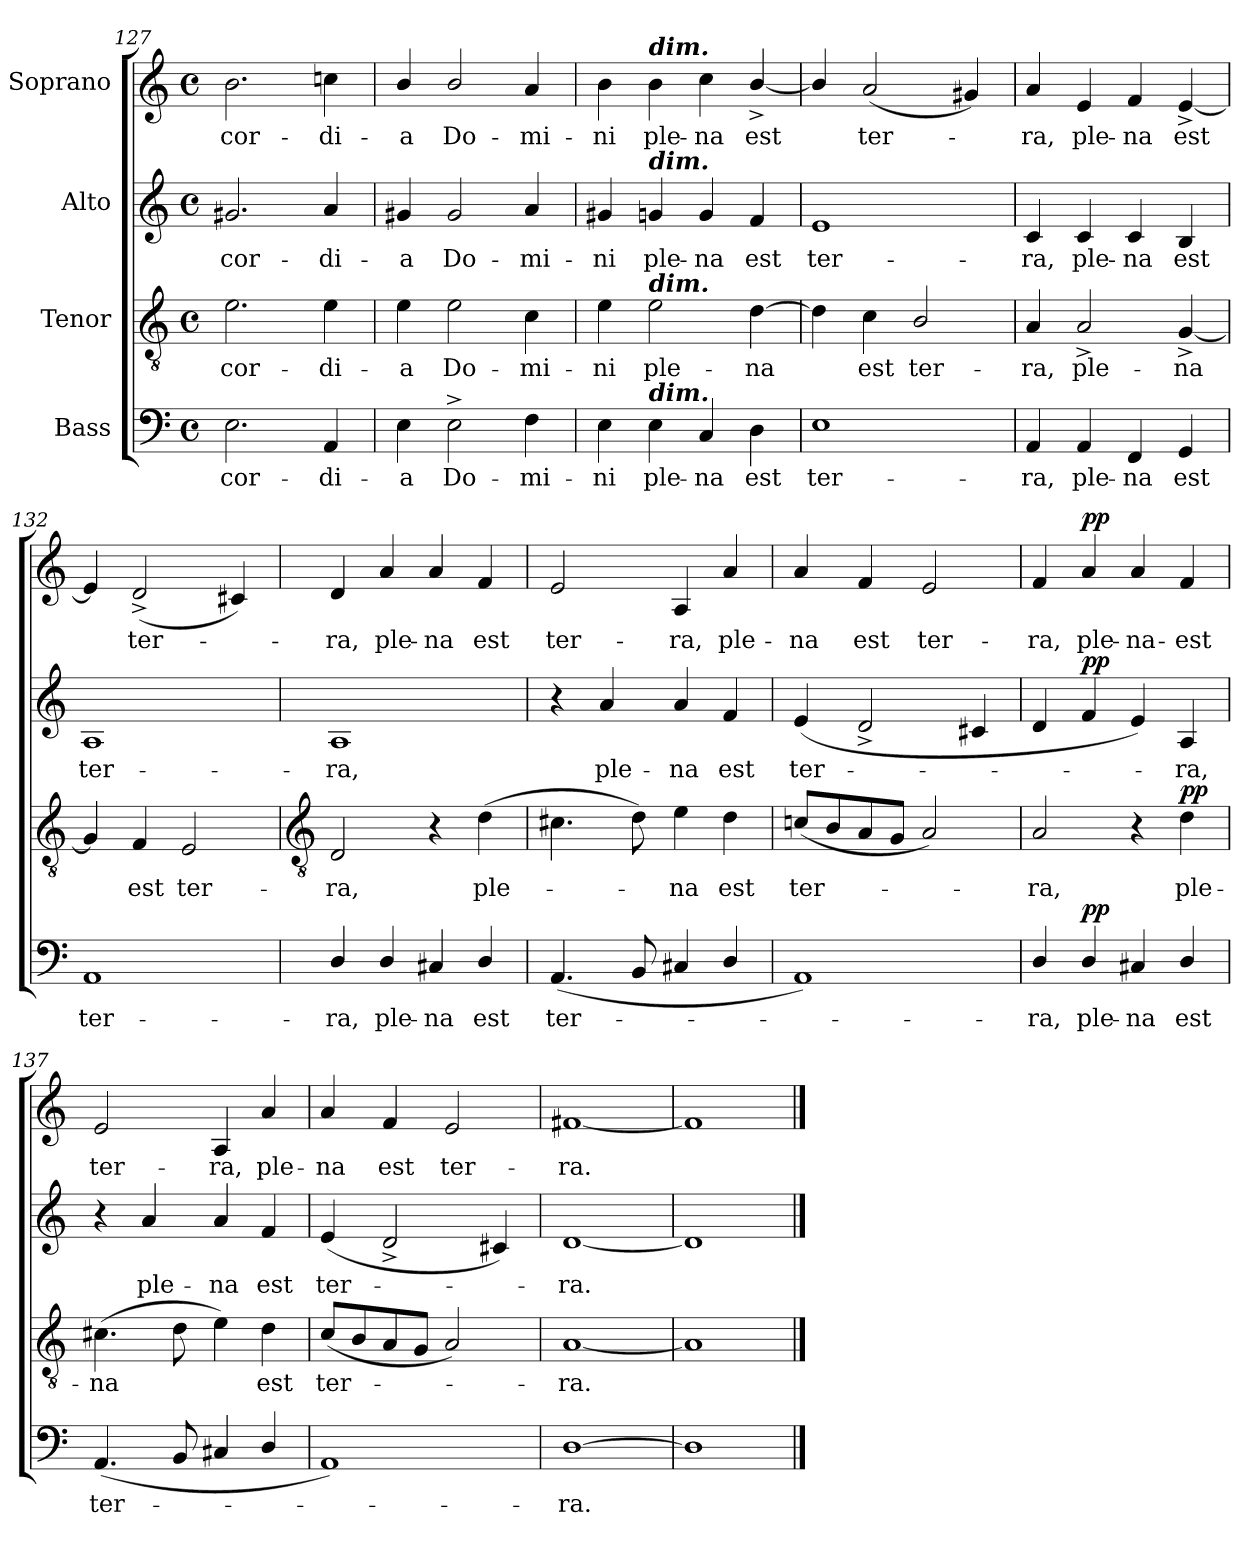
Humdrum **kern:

**kern	**text	**dynam	**kern	**text	**dynam	**kern	**text	**dynam	**kern	**text	**dynam
*part4	*part4	*part4	*part3	*part3	*part3	*part2	*part2	*part2	*part1	*part1	*part1
*staff4	*staff4	*staff4	*staff3	*staff3	*staff3	*staff2	*staff2	*staff2	*staff1	*staff1	*staff1
*I"Bass	*	*	*I"Tenor	*	*	*I"Alto	*	*	*I"Soprano	*	*
*clefF4	*	*	*clefGv2	*	*	*clefG2	*	*	*clefG2	*	*
*k[]	*	*	*k[]	*	*	*k[]	*	*	*k[]	*	*
*C:	*	*	*C:	*	*	*C:	*	*	*C:	*	*
*M4/4	*	*	*M4/4	*	*	*M4/4	*	*	*M4/4	*	*
*met(c)	*	*	*met(c)	*	*	*met(c)	*	*	*met(c)	*	*
=127	=127	=127	=127	=127	=127	=127	=127	=127	=127	=127	=127
!	!LO:LY:b	!	!	!LO:LY:b	!	!	!LO:LY:b	!	!	!LO:LY:b	!
2.E	-cor-	.	2.e	-cor-	.	2.g#X	-cor-	.	2.b	-cor-	.
!	!LO:LY:b	!	!	!LO:LY:b	!	!	!LO:LY:b	!	!	!LO:LY:b	!
4AA	-di-	.	4e	-di-	.	4a	-di-	.	4ccn	-di-	.
=128	=128	=128	=128	=128	=128	=128	=128	=128	=128	=128	=128
!	!LO:LY:b	!	!	!LO:LY:b	!	!	!LO:LY:b	!	!	!LO:LY:b	!
4E	-a	.	4e	-a	.	4g#X	-a	.	4b/	-a	.
!	!LO:LY:b	!	!	!LO:LY:b	!	!	!LO:LY:b	!	!	!LO:LY:b	!
2E^	Do-	.	2e	Do-	.	2g#	Do-	.	2b/	Do-	.
!	!LO:LY:b	!	!	!LO:LY:b	!	!	!LO:LY:b	!	!	!LO:LY:b	!
4F	-mi-	.	4c	-mi-	.	4a	-mi-	.	4a	-mi-	.
=129	=129	=129	=129	=129	=129	=129	=129	=129	=129	=129	=129
!	!LO:LY:b	!	!	!LO:LY:b	!	!	!LO:LY:b	!	!	!LO:LY:b	!
4E	-ni	.	4e	-ni	.	4g#X	-ni	.	4b	-ni	.
!	!	!	!	!	!	!	!	!	!LO:TX:a:Bi:t=dim.	!	!
!	!	!	!	!	!	!LO:TX:a:Bi:t=dim.	!	!	!	!	!
!	!	!	!LO:TX:a:Bi:t=dim.	!	!	!	!	!	!	!	!
!LO:TX:a:Bi:t=dim.	!	!	!	!	!	!	!	!	!	!	!
!	!LO:LY:b	!	!	!LO:LY:b	!	!	!LO:LY:b	!	!	!LO:LY:b	!
4E	ple-	.	2e	ple-	.	4gn	ple-	.	4b	ple-	.
!	!LO:LY:b	!	!	!	!	!	!LO:LY:b	!	!	!LO:LY:b	!
4C	-na	.	.	.	.	4g	-na	.	4cc	-na	.
!	!LO:LY:b	!	!	!LO:LY:b	!	!	!LO:LY:b	!	!	!LO:LY:b	!
4D	est	.	[4d	-na	.	4f	est	.	[4b^/	est	.
=130	=130	=130	=130	=130	=130	=130	=130	=130	=130	=130	=130
!	!LO:LY:b	!	!	!	!	!	!LO:LY:b	!	!	!	!
1E	ter-	.	4d]	.	.	1e	ter-	.	4b/]	.	.
!	!	!	!	!LO:LY:b	!	!	!	!	!	!LO:LY:b	!
.	.	.	4c	est	.	.	.	.	(<2a	ter-	.
!	!	!	!	!LO:LY:b	!	!	!	!	!	!	!
.	.	.	2B/	ter-	.	.	.	.	.	.	.
.	.	.	.	.	.	.	.	.	4g#X)	.	.
=131	=131	=131	=131	=131	=131	=131	=131	=131	=131	=131	=131
!	!LO:LY:b	!	!	!LO:LY:b	!	!	!LO:LY:b	!	!	!LO:LY:b	!
4AA	-ra,	.	4A	-ra,	.	4c	-ra,	.	4a	ra,	.
!	!LO:LY:b	!	!	!LO:LY:b	!	!	!LO:LY:b	!	!	!LO:LY:b	!
4AA	ple-	.	2A^	ple-	.	4c	ple-	.	4e	ple-	.
!	!LO:LY:b	!	!	!	!	!	!LO:LY:b	!	!	!LO:LY:b	!
4FF	-na	.	.	.	.	4c	-na	.	4f	-na	.
!	!LO:LY:b	!	!	!LO:LY:b	!	!	!LO:LY:b	!	!	!LO:LY:b	!
4GG	est	.	[4G^	-na	.	4B	est	.	[4e^	est	.
=132	=132	=132	=132	=132	=132	=132	=132	=132	=132	=132	=132
!	!LO:LY:b	!	!	!	!	!	!LO:LY:b	!	!	!	!
1AA	ter-	.	4G]	.	.	1A	ter-	.	4e]	.	.
!	!	!	!	!LO:LY:b	!	!	!	!	!	!LO:LY:b	!
.	.	.	4F	est	.	.	.	.	(<2d^	ter-	.
!	!	!	!	!LO:LY:b	!	!	!	!	!	!	!
.	.	.	2E	ter-	.	.	.	.	.	.	.
.	.	.	.	.	.	.	.	.	4c#X)	.	.
!!LO:LB:g=z
=133	=133	=133	=133	=133	=133	=133	=133	=133	=133	=133	=133
*	*	*	*clefGv2	*	*	*	*	*	*	*	*
!	!LO:LY:b	!	!	!LO:LY:b	!	!	!LO:LY:b	!	!	!LO:LY:b	!
4D/	-ra,	.	2D	-ra,	.	1A	-ra,	.	4d	ra,	.
!	!LO:LY:b	!	!	!	!	!	!	!	!	!LO:LY:b	!
4D/	ple-	.	.	.	.	.	.	.	4a	ple-	.
!	!LO:LY:b	!	!	!	!	!	!	!	!	!LO:LY:b	!
4C#X	-na	.	4r	.	.	.	.	.	4a	-na	.
!	!LO:LY:b	!	!	!LO:LY:b	!	!	!	!	!	!LO:LY:b	!
4D/	est	.	(>4d	ple-	.	.	.	.	4f	est	.
=134	=134	=134	=134	=134	=134	=134	=134	=134	=134	=134	=134
!	!LO:LY:b	!	!	!	!	!	!	!	!	!LO:LY:b	!
(<4.AA	ter-	.	4.c#X	.	.	4r	.	.	2e	ter-	.
!	!	!	!	!	!	!	!LO:LY:b	!	!	!	!
.	.	.	.	.	.	4a	ple-	.	.	.	.
8BB	.	.	8d)	.	.	.	.	.	.	.	.
!	!	!	!	!LO:LY:b	!	!	!LO:LY:b	!	!	!LO:LY:b	!
4C#X	.	.	4e	na	.	4a	-na	.	4A	-ra,	.
!	!	!	!	!LO:LY:b	!	!	!LO:LY:b	!	!	!LO:LY:b	!
4D/	.	.	4d	est	.	4f	est	.	4a	ple-	.
=135	=135	=135	=135	=135	=135	=135	=135	=135	=135	=135	=135
!	!	!	!	!LO:LY:b	!	!	!LO:LY:b	!	!	!LO:LY:b	!
1AA)	.	.	(<8cnL	ter-	.	(<4e	ter-	.	4a	-na	.
.	.	.	8B	.	.	.	.	.	.	.	.
!	!	!	!	!	!	!	!	!	!	!LO:LY:b	!
.	.	.	8A	.	.	2d^	.	.	4f	est	.
.	.	.	8GJ	.	.	.	.	.	.	.	.
!	!	!	!	!	!	!	!	!	!	!LO:LY:b	!
.	.	.	2A)	.	.	.	.	.	2e	ter-	.
.	.	.	.	.	.	4c#X	.	.	.	.	.
=136	=136	=136	=136	=136	=136	=136	=136	=136	=136	=136	=136
!	!LO:LY:b	!	!	!LO:LY:b	!	!	!	!	!	!LO:LY:b	!
4D/	ra,	.	2A	ra,	.	4d	.	.	4f	-ra,	.
!	!LO:LY:b	!LO:DY:b	!	!	!	!	!	!LO:DY:b	!	!LO:LY:b	!LO:DY:b
4D/	ple-	pp	.	.	.	4f	.	pp	4a	ple-	pp
!	!LO:LY:b	!	!	!	!	!	!	!	!	!LO:LY:b	!
4C#X	-na	.	4r	.	.	4e)	.	.	4a	-na-	.
!	!LO:LY:b	!	!	!LO:LY:b	!LO:DY:b	!	!LO:LY:b	!	!	!LO:LY:b	!
4D/	est	.	4d	ple-	pp	4A	ra,	.	4f	-est	.
=137	=137	=137	=137	=137	=137	=137	=137	=137	=137	=137	=137
!	!LO:LY:b	!	!	!LO:LY:b	!	!	!	!	!	!LO:LY:b	!
(<4.AA	ter-	.	(>4.c#X	-na	.	4r	.	.	2e	ter-	.
!	!	!	!	!	!	!	!LO:LY:b	!	!	!	!
.	.	.	.	.	.	4a	ple-	.	.	.	.
8BB	.	.	8d	.	.	.	.	.	.	.	.
!	!	!	!	!	!	!	!LO:LY:b	!	!	!LO:LY:b	!
4C#X	.	.	4e)	.	.	4a	-na	.	4A	-ra,	.
!	!	!	!	!LO:LY:b	!	!	!LO:LY:b	!	!	!LO:LY:b	!
4D/	.	.	4d	est	.	4f	est	.	4a	ple-	.
=138	=138	=138	=138	=138	=138	=138	=138	=138	=138	=138	=138
!	!	!	!	!LO:LY:b	!	!	!LO:LY:b	!	!	!LO:LY:b	!
1AA)	.	.	(<8cL	ter-	.	(<4e	ter-	.	4a	-na	.
.	.	.	8B	.	.	.	.	.	.	.	.
!	!	!	!	!	!	!	!	!	!	!LO:LY:b	!
.	.	.	8A	.	.	2d^	.	.	4f	est	.
.	.	.	8GJ	.	.	.	.	.	.	.	.
!	!	!	!	!	!	!	!	!	!	!LO:LY:b	!
.	.	.	2A)	.	.	.	.	.	2e	ter-	.
.	.	.	.	.	.	4c#X)	.	.	.	.	.
=139	=139	=139	=139	=139	=139	=139	=139	=139	=139	=139	=139
!	!LO:LY:b	!	!	!LO:LY:b	!	!	!LO:LY:b	!	!	!LO:LY:b	!
[1D	ra.	.	[1A	ra.	.	[1d	ra.	.	[1f#X	-ra.	.
=140	=140	=140	=140	=140	=140	=140	=140	=140	=140	=140	=140
1D]	.	.	1A]	.	.	1d]	.	.	1f#]	.	.
==	==	==	==	==	==	==	==	==	==	==	==
*-	*-	*-	*-	*-	*-	*-	*-	*-	*-	*-	*-
